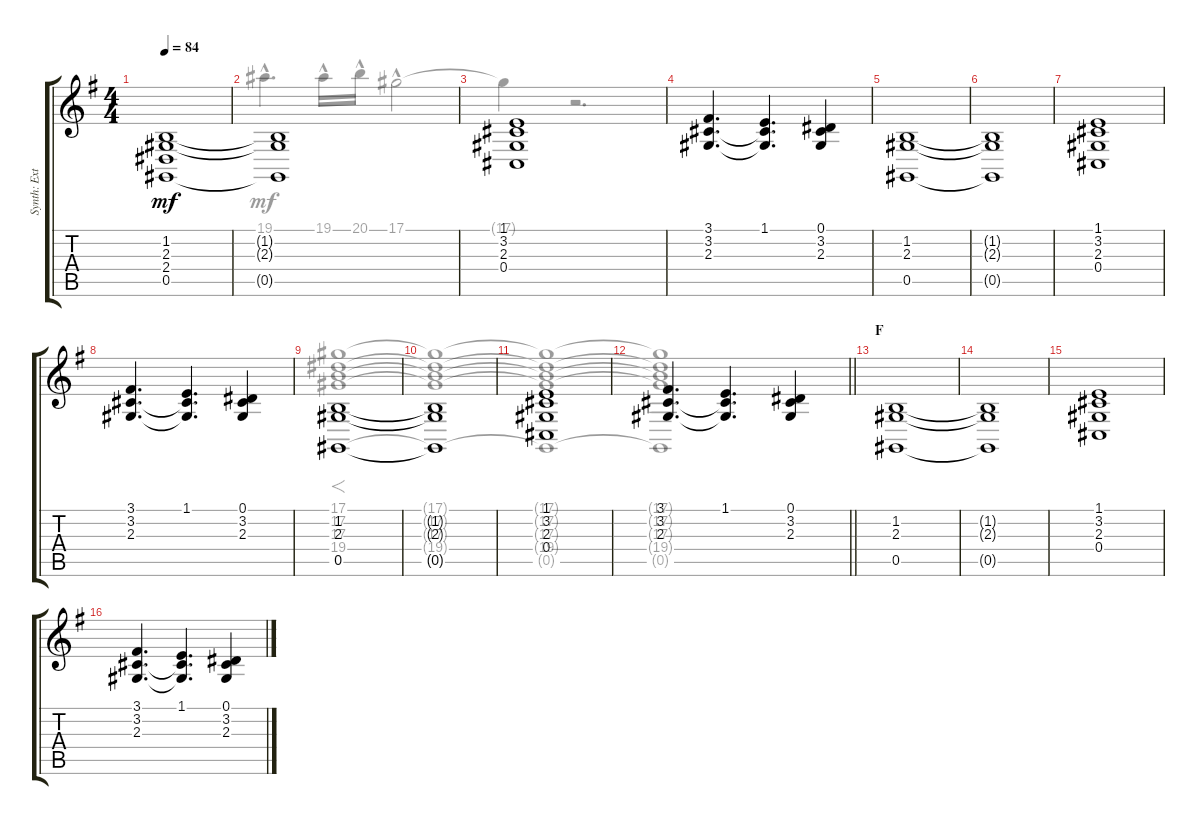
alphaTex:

\track ("Synth: Extra" "Synth: Ext") {instrument stringensemble1}
\staff {score tabs}
\tuning (Eb4 Bb3 Gb3 Db3 Ab2 Eb2) {hide}
\voice
\ts (4 4)
\tempo 84
\clef g2
\ks g
(1.2 2.3 2.4 0.5).1{dy mf} |
(1.2{t} 2.3{t} 0.5{t}).1 |
(1.1 3.2 2.3 0.4).1 |
(3.1 3.2 2.3).4{d} (1.1 3.2{t} 2.3{t}).4{d} (0.1 3.2 2.3).4 |
(1.2 2.3 0.5).1 |
(1.2{t} 2.3{t} 0.5{t}).1 |
(1.1 3.2 2.3 0.4).1 |
(3.1 3.2 2.3).4{d} (1.1 3.2{t} 2.3{t}).4{d} (0.1 3.2 2.3).4 |
(1.2 2.3 0.5).1 |
(1.2{t} 2.3{t} 0.5{t}).1 |
(1.1 3.2 2.3 0.4).1 |
\barLineRight lightlight
(3.1 3.2 2.3).4{d} (1.1 3.2{t} 2.3{t}).4{d} (0.1 3.2 2.3).4 |
\section ("" "F")
(1.2 2.3 0.5).1 |
(1.2{t} 2.3{t} 0.5{t}).1 |
(1.1 3.2 2.3 0.4).1 |
(3.1 3.2 2.3).4{d} (1.1 3.2{t} 2.3{t}).4{d} (0.1 3.2 2.3).4
\voice
\clef g2
\ottava regular
\simile none
\ks g
|
19.1{hac}.4{d dy mf} 19.1{hac}.16 20.1{hac}.16 17.1{hac}.2 |
17.1{t}.4 r.2{d} |
|
|
|
|
|
(17.1 17.2 17.3 19.4 0.5).1{f} |
(17.1{t} 17.2{t} 17.3{t} 19.4{t} 0.5{t}).1 |
(17.1{t} 17.2{t} 17.3{t} 19.4{t} 0.5{t}).1 |
\barLineRight lightlight
(17.1{t} 17.2{t} 17.3{t} 19.4{t} 0.5{t}).1 |
|
|
|
